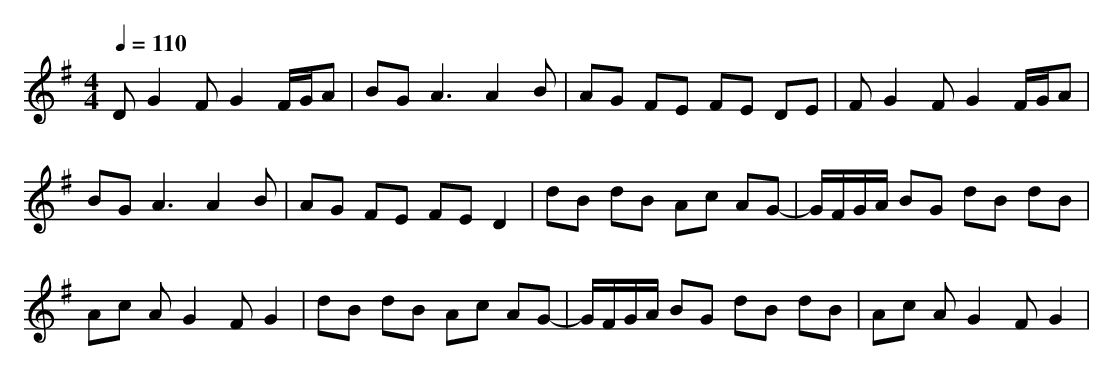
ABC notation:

X:1
T:
M: 4/4
L: 1/8
Q:1/4=110
K:G % 1 sharps
DG2F G2 F/2G/2A|BG2<A2A2B|AG FE FE DE|FG2F G2 F/2G/2A|
BG2<A2A2B|AG FE FE D2|dB dB Ac AG-|G/2F/2G/2A/2 BG dB dB|
Ac AG2F G2|dB dB Ac AG-|G/2F/2G/2A/2 BG dB dB|Ac AG2F G2|
